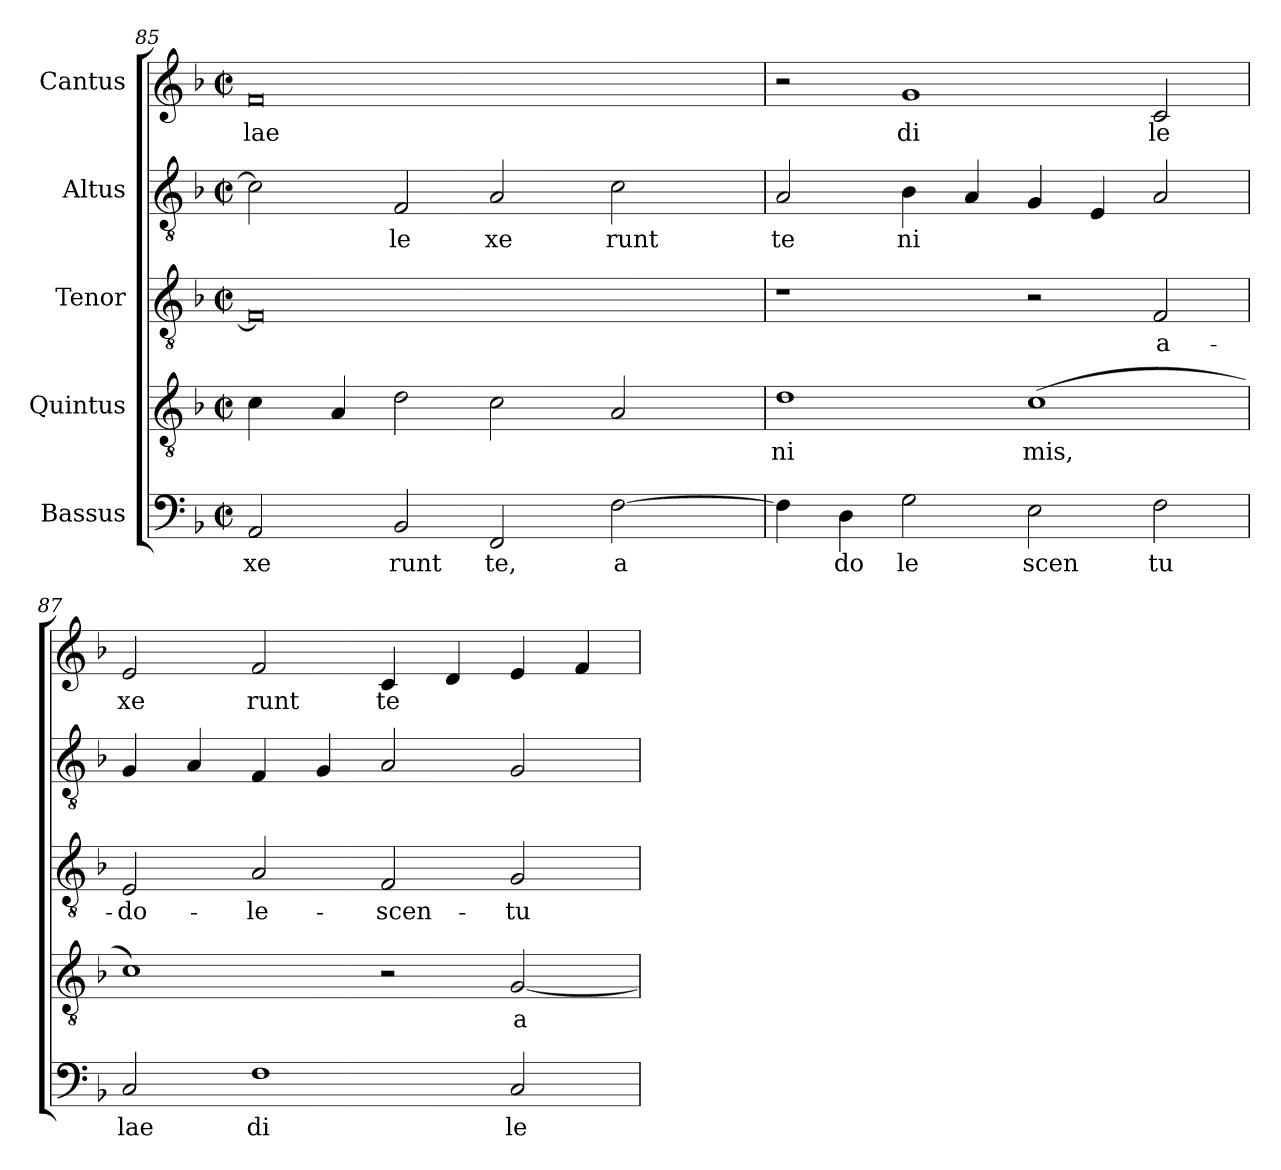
**kern	**text	**kern	**text	**kern	**text	**kern	**text	**kern	**text
*part5	*part5	*part4	*part4	*part3	*part3	*part2	*part2	*part1	*part1
*staff5	*staff5	*staff4	*staff4	*staff3	*staff3	*staff2	*staff2	*staff1	*staff1
*I"Bassus	*	*I"Quintus	*	*I"Tenor	*	*I"Altus	*	*I"Cantus	*
!!LO:LB:g=z
*clefF4	*	*clefGv2	*	*clefGv2	*	*clefGv2	*	*clefG2	*
*k[b-]	*	*k[b-]	*	*k[b-]	*	*k[b-]	*	*k[b-]	*
*F:	*	*F:	*	*F:	*	*F:	*	*F:	*
*M2/2	*	*M2/2	*	*M2/2	*	*M2/2	*	*M2/2	*
*met(c|)	*	*met(c|)	*	*met(c|)	*	*met(c|)	*	*met(c|)	*
=85	=85	=85	=85	=85	=85	=85	=85	=85	=85
!	!LO:LY:b:cj	!	!	!	!	!	!	!	!LO:LY:b:cj
*	*	*	*	*	*	*^	*	*	*
2AA/	xe	4c\	.	0F]	.	2c\]	16..ryy	.	0f	lae
.	.	.	.	.	.	.	1ryy	.	.	.
.	.	4A/	.	.	.	.	.	.	.	.
!	!LO:LY:b:cj	!	!	!	!	!	!	!LO:LY:b:cj	!	!
2BB-/	runt	2d\	.	.	.	2F/	.	le	.	.
!	!LO:LY:b:cj	!	!	!	!	!	!	!LO:LY:b:cj	!	!
2FF/	te,	2c\	.	.	.	2A/	.	xe	.	.
.	.	.	.	.	.	.	2ryy	.	.	.
!	!LO:LY:b:cj	!	!	!	!	!	!	!LO:LY:b:cj	!	!
[>2F\	a	2A/	.	.	.	2c\	.	runt	.	.
.	.	.	.	.	.	.	4ryy	.	.	.
.	.	.	.	.	.	.	8ryy	.	.	.
.	.	.	.	.	.	.	64ryy	.	.	.
=86	=86	=86	=86	=86	=86	=86	=86	=86	=86	=86
!	!	!	!LO:LY:b:cj	!	!	!	!	!LO:LY:b:cj	!	!
*	*	*	*	*	*	*v	*v	*	*	*
4F\]	.	1d	ni	1r	.	2A/	te	2r	.
!	!LO:LY:b:cj	!	!	!	!	!	!	!	!
4D\	do	.	.	.	.	.	.	.	.
!	!LO:LY:b:cj	!	!	!	!	!	!LO:LY:b:cj	!	!LO:LY:b:cj
2G\	le	.	.	.	.	4B-\	ni	1g	di
.	.	.	.	.	.	4A/	.	.	.
!	!LO:LY:b:cj	!	!LO:LY:b	!	!	!	!	!	!
2E\	scen	(>1c	mis,	2r	.	4G/	.	.	.
.	.	.	.	.	.	4E/	.	.	.
!	!LO:LY:b:cj	!	!	!	!LO:LY:b:cj	!	!	!	!LO:LY:b:cj
2F\	tu	.	.	2F/	a-	2A/	.	2c/	le
=87	=87	=87	=87	=87	=87	=87	=87	=87	=87
!	!LO:LY:b:cj	!	!	!	!LO:LY:b:cj	!	!	!	!LO:LY:b:cj
2C/	lae	1c)	.	2E/	-do-	4G/	.	2e/	xe
.	.	.	.	.	.	4A/	.	.	.
!	!LO:LY:b:cj	!	!	!	!LO:LY:b:cj	!	!	!	!LO:LY:b:cj
1F	di	.	.	2A/	-le-	4F/	.	2f/	runt
.	.	.	.	.	.	4G/	.	.	.
!	!	!	!	!	!LO:LY:b:cj	!	!	!	!LO:LY:b:cj
.	.	2r	.	2F/	-scen-	2A/	.	4c/	te
.	.	.	.	.	.	.	.	4d/	.
!	!LO:LY:b:cj	!	!LO:LY:b:cj	!	!LO:LY:b:cj	!	!	!	!
2C/	le	[<2G/	a	2G/	-tu-	2G/	.	4e/	.
.	.	.	.	.	.	.	.	4f/	.
=	=	=	=	=	=	=	=	=	=
*-	*-	*-	*-	*-	*-	*-	*-	*-	*-
